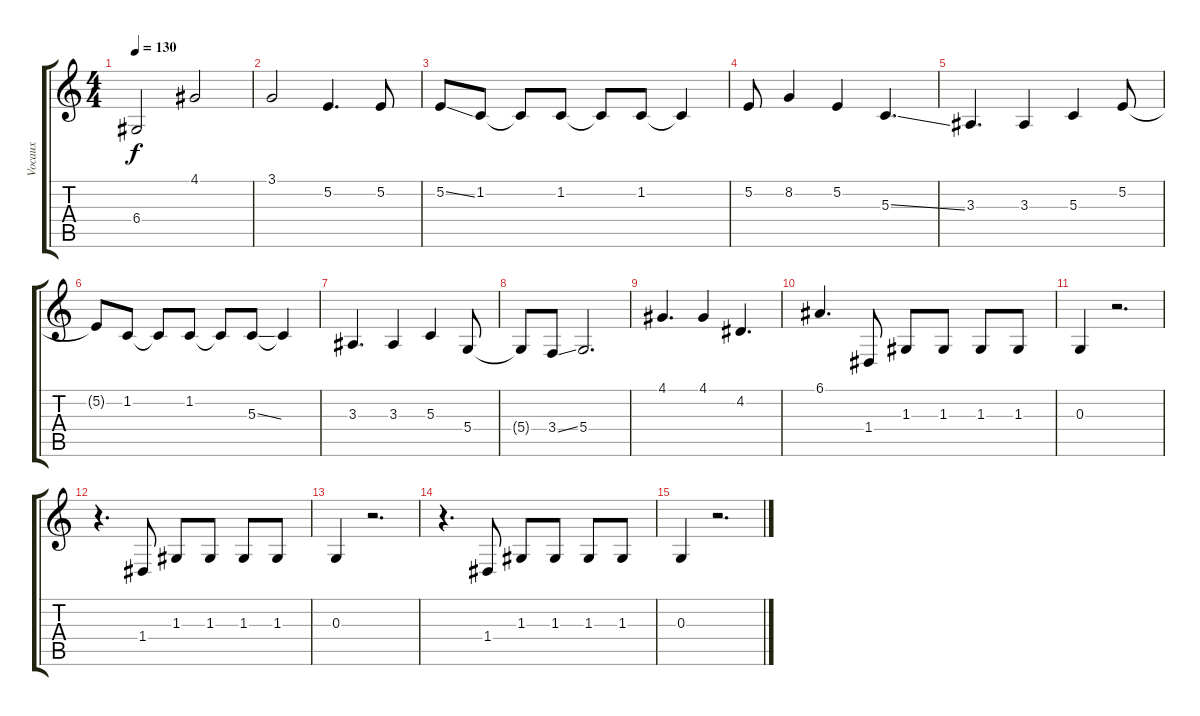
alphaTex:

\track ("Vocaux" "Vocaux") {instrument lead2sawtooth}
\staff {score tabs}
\tuning (E4 B3 G3 D3 A2 E2) {hide}
\ts (4 4)
\tempo 130
\clef g2
\ks c
6.4.2{dy f} 4.1.2 |
3.1.2 5.2.4{d} 5.2.8 |
5.2{ss}.8 1.2.8 1.2{t}.8 1.2.8 1.2{t}.8 1.2.8 1.2{t}.4 |
5.2.8 8.2.4 5.2.4 5.3{ss}.4{d} |
3.3.4{d} 3.3.4 5.3.4 5.2.8 |
5.2{t}.8 1.2.8 1.2{t}.8 1.2.8 1.2{t}.8 5.3{ss}.8 5.3{t}.4 |
3.3.4{d} 3.3.4 5.3.4 5.4.8 |
5.4{t}.8 3.4{ss}.8 5.4.2{d} |
4.1.4{d} 4.1.4 4.2.4{d} |
6.1.4{d} 1.4.8 1.3.8 1.3.8 1.3.8 1.3.8 |
0.3.4 r.2{d} |
r.4{d} 1.4.8 1.3.8 1.3.8 1.3.8 1.3.8 |
0.3.4 r.2{d} |
r.4{d} 1.4.8 1.3.8 1.3.8 1.3.8 1.3.8 |
0.3.4 r.2{d}
